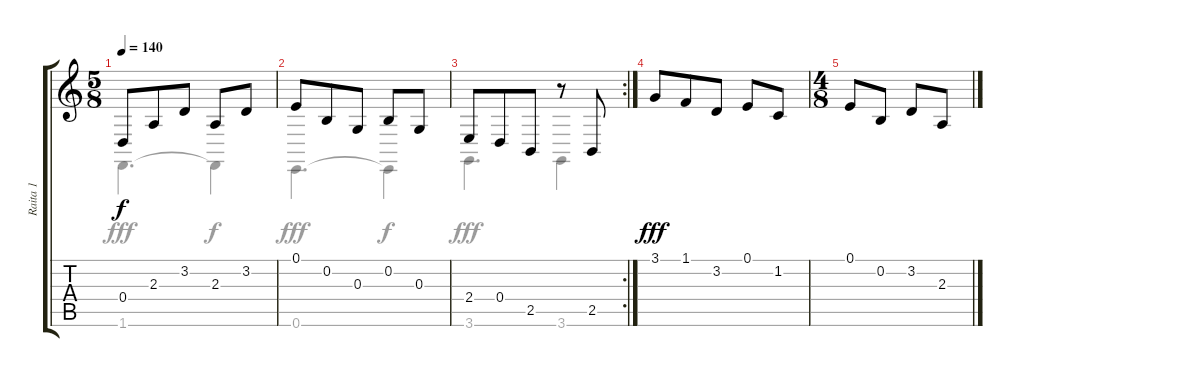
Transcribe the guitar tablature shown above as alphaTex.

\track ("Raita 1" "Raita 1") {instrument acousticgrandpiano}
\staff {score tabs}
\tuning (E4 B3 G3 D3 A2 E2) {hide}
\voice
\ts (5 8)
\tempo 140
\clef g2
\ks c
0.4.8{dy f} 2.3.8 3.2.8 2.3.8 3.2.8 |
0.1.8 0.2.8 0.3.8 0.2.8 0.3.8 |
\rc 2
2.4.8 0.4.8 2.5.8 r.8 2.5.8 |
3.1.8{dy fff} 1.1.8 3.2.8 0.1.8 1.2.8 |
\ts (4 8)
0.1.8 0.2.8 3.2.8 2.3.8
\voice
\clef g2
\ottava regular
\simile none
\ks c
1.6.4{d dy fff} 1.6{t}.4{dy f} |
0.6.4{d dy fff} 0.6{t}.4{dy f} |
3.6.4{d dy fff} 3.6.4 |
|
